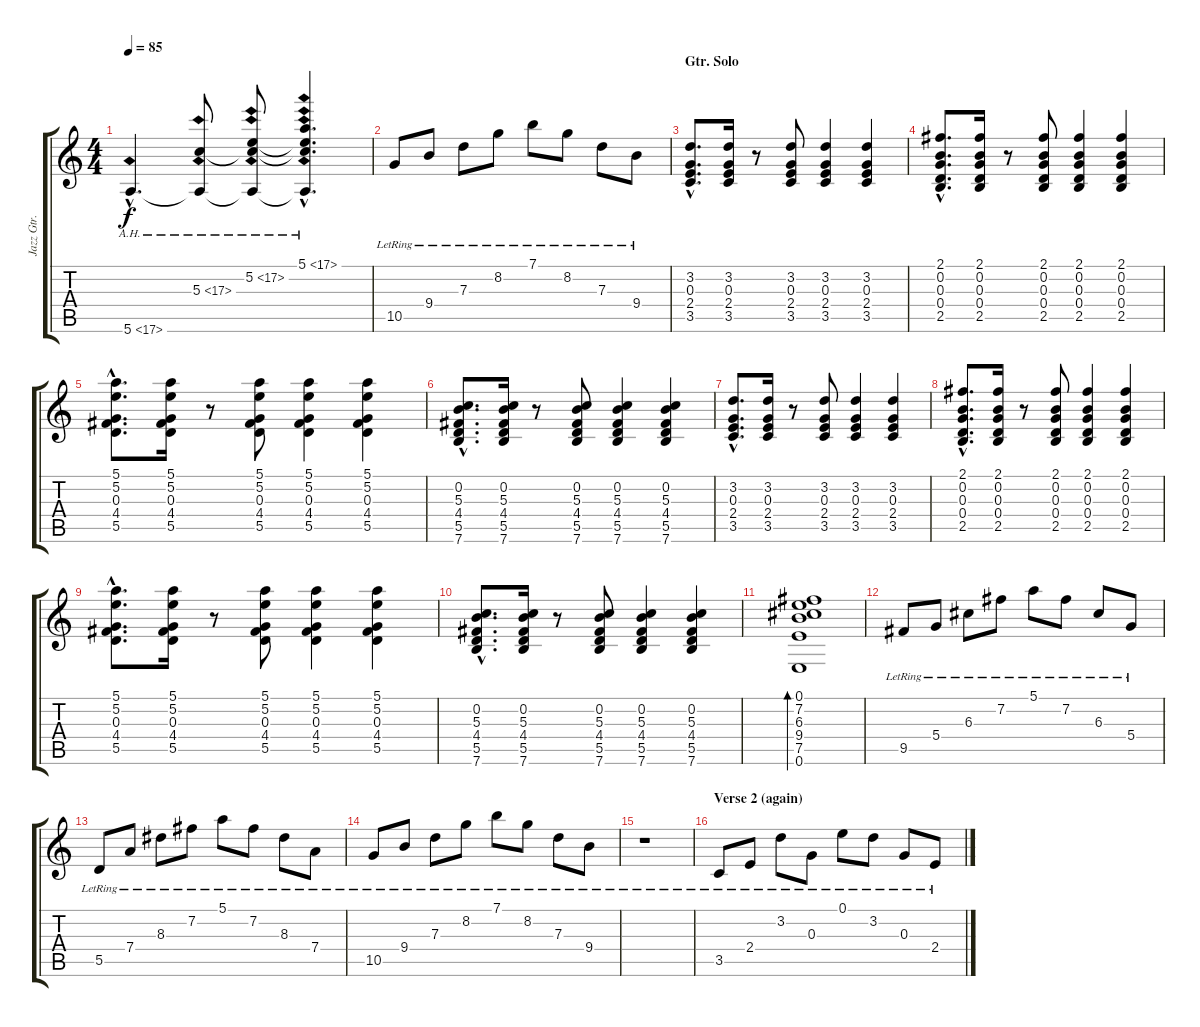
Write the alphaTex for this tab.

\track ("Jazz Gtr. (Acous. Double)" "Jazz Gtr. ") {instrument electricguitarjazz}
\staff {score tabs}
\tuning (E4 B3 G3 D3 A2 E2) {hide}
\ts (4 4)
\tempo 85
\clef g2
\ks c
5.6{ah 12 hac}.4{d dy f} (5.3{ah 12} 5.6{ah 12 t}).8 (5.2{ah 12} 5.3{ah 12 t} 5.6{ah 12 t}).8 (5.1{ah 12 hac} 5.2{ah 12 hac t} 5.3{ah 12 hac t} 5.6{ah 12 hac t}).4{d} |
10.5{lr}.8 9.4{lr}.8 7.3{lr}.8 8.2{lr}.8 7.1{lr}.8 8.2{lr}.8 7.3{lr}.8 9.4{lr}.8 |
\section ("" "Gtr. Solo")
(3.2{hac} 0.3{hac} 2.4{hac} 3.5{hac}).8{d} (3.2 0.3 2.4 3.5).16 r.8 (3.2 0.3 2.4 3.5).8 (3.2 0.3 2.4 3.5).4 (3.2 0.3 2.4 3.5).4 |
(2.1{hac} 0.2{hac} 0.3{hac} 0.4{hac} 2.5{hac}).8{d} (2.1 0.2 0.3 0.4 2.5).16 r.8 (2.1 0.2 0.3 0.4 2.5).8 (2.1 0.2 0.3 0.4 2.5).4 (2.1 0.2 0.3 0.4 2.5).4 |
(5.1{hac} 5.2{hac} 0.3{hac} 4.4{hac} 5.5{hac}).8{d} (5.1 5.2 0.3 4.4 5.5).16 r.8 (5.1 5.2 0.3 4.4 5.5).8 (5.1 5.2 0.3 4.4 5.5).4 (5.1 5.2 0.3 4.4 5.5).4 |
(0.2{hac} 5.3{hac} 4.4{hac} 5.5{hac} 7.6{hac}).8{d} (0.2 5.3 4.4 5.5 7.6).16 r.8 (0.2 5.3 4.4 5.5 7.6).8 (0.2 5.3 4.4 5.5 7.6).4 (0.2 5.3 4.4 5.5 7.6).4 |
(3.2{hac} 0.3{hac} 2.4{hac} 3.5{hac}).8{d} (3.2 0.3 2.4 3.5).16 r.8 (3.2 0.3 2.4 3.5).8 (3.2 0.3 2.4 3.5).4 (3.2 0.3 2.4 3.5).4 |
(2.1{hac} 0.2{hac} 0.3{hac} 0.4{hac} 2.5{hac}).8{d} (2.1 0.2 0.3 0.4 2.5).16 r.8 (2.1 0.2 0.3 0.4 2.5).8 (2.1 0.2 0.3 0.4 2.5).4 (2.1 0.2 0.3 0.4 2.5).4 |
(5.1{hac} 5.2{hac} 0.3{hac} 4.4{hac} 5.5{hac}).8{d} (5.1 5.2 0.3 4.4 5.5).16 r.8 (5.1 5.2 0.3 4.4 5.5).8 (5.1 5.2 0.3 4.4 5.5).4 (5.1 5.2 0.3 4.4 5.5).4 |
(0.2{hac} 5.3{hac} 4.4{hac} 5.5{hac} 7.6{hac}).8{d} (0.2 5.3 4.4 5.5 7.6).16 r.8 (0.2 5.3 4.4 5.5 7.6).8 (0.2 5.3 4.4 5.5 7.6).4 (0.2 5.3 4.4 5.5 7.6).4 |
(0.1 7.2 6.3 9.4 7.5 0.6).1{bd 480} |
9.5{lr}.8 5.4{lr}.8 6.3{lr}.8 7.2{lr}.8 5.1{lr}.8 7.2{lr}.8 6.3{lr}.8 5.4{lr}.8 |
5.5{lr}.8 7.4{lr}.8 8.3{lr}.8 7.2{lr}.8 5.1{lr}.8 7.2{lr}.8 8.3{lr}.8 7.4{lr}.8 |
10.5{lr}.8 9.4{lr}.8 7.3{lr}.8 8.2{lr}.8 7.1{lr}.8 8.2{lr}.8 7.3{lr}.8 9.4{lr}.8 |
r.1 |
\section ("" "Verse 2 (again)")
3.5{lr}.8 2.4{lr}.8 3.2{lr}.8 0.3{lr}.8 0.1{lr}.8 3.2{lr}.8 0.3{lr}.8 2.4{lr}.8
